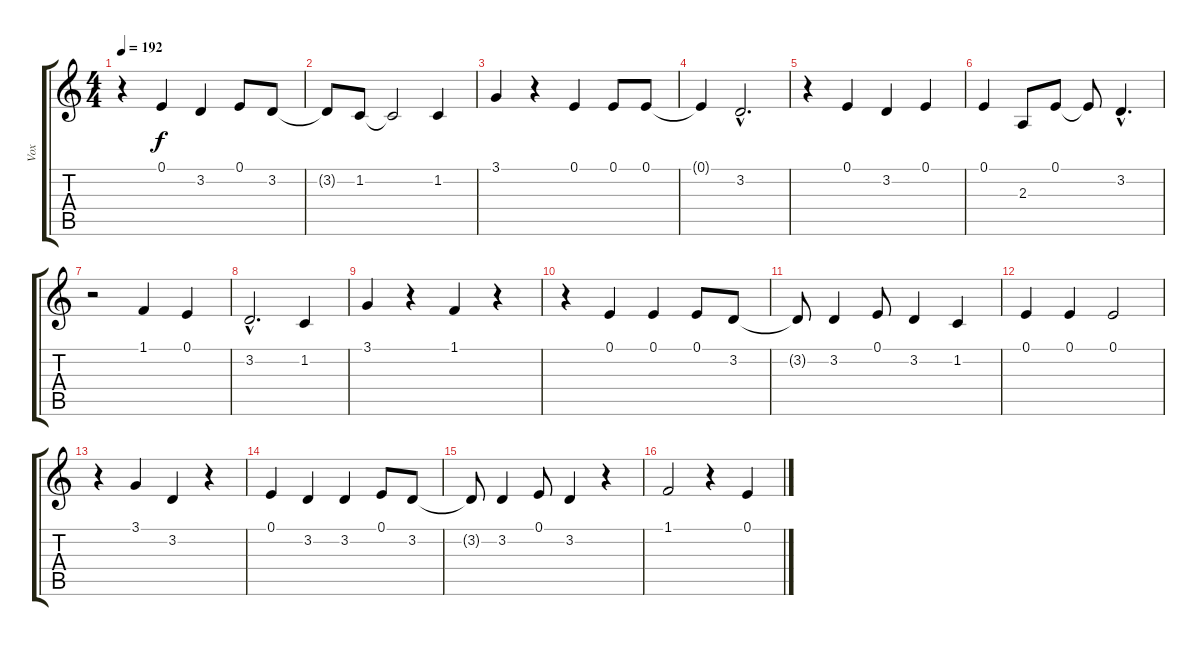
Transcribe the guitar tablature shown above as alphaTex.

\track ("Vox" "Vox") {instrument clarinet}
\staff {score tabs}
\tuning (E4 B3 G3 D3 A2 E2) {hide}
\ts (4 4)
\tempo 192
\clef g2
\ks c
r.4{dy f} 0.1.4 3.2.4 0.1.8 3.2.8 |
3.2{t}.8 1.2.8 1.2{t}.2 1.2.4 |
3.1.4 r.4 0.1.4 0.1.8 0.1.8 |
0.1{t}.4 3.2{hac}.2{d} |
r.4 0.1.4 3.2.4 0.1.4 |
0.1.4 2.3.8 0.1.8 0.1{t}.8 3.2{hac}.4{d} |
r.2 1.1.4 0.1.4 |
3.2{hac}.2{d} 1.2.4 |
3.1.4 r.4 1.1.4 r.4 |
r.4 0.1.4 0.1.4 0.1.8 3.2.8 |
3.2{t}.8 3.2.4 0.1.8 3.2.4 1.2.4 |
0.1.4 0.1.4 0.1.2 |
r.4 3.1.4 3.2.4 r.4 |
0.1.4 3.2.4 3.2.4 0.1.8 3.2.8 |
3.2{t}.8 3.2.4 0.1.8 3.2.4 r.4 |
1.1.2 r.4 0.1.4
